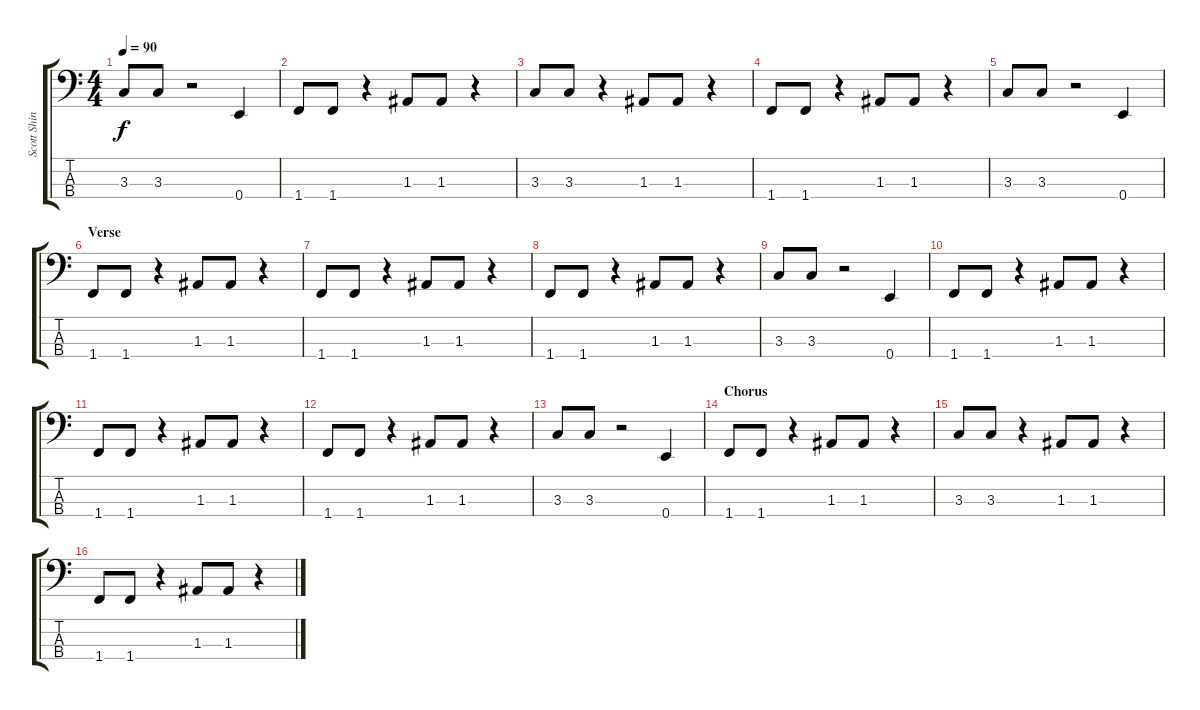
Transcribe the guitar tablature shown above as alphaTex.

\track ("Scott Shiner" "Scott Shin") {instrument electricbasspick}
\staff {score tabs}
\tuning (G2 D2 A1 E1) {hide}
\ts (4 4)
\tempo 90
\clef f4
\ks c
3.3.8{dy f} 3.3.8 r.2 0.4.4 |
1.4.8 1.4.8 r.4 1.3.8 1.3.8 r.4 |
3.3.8 3.3.8 r.4 1.3.8 1.3.8 r.4 |
1.4.8 1.4.8 r.4 1.3.8 1.3.8 r.4 |
3.3.8 3.3.8 r.2 0.4.4 |
\section ("" "Verse")
1.4.8 1.4.8 r.4 1.3.8 1.3.8 r.4 |
1.4.8 1.4.8 r.4 1.3.8 1.3.8 r.4 |
1.4.8 1.4.8 r.4 1.3.8 1.3.8 r.4 |
3.3.8 3.3.8 r.2 0.4.4 |
1.4.8 1.4.8 r.4 1.3.8 1.3.8 r.4 |
1.4.8 1.4.8 r.4 1.3.8 1.3.8 r.4 |
1.4.8 1.4.8 r.4 1.3.8 1.3.8 r.4 |
3.3.8 3.3.8 r.2 0.4.4 |
\section ("" "Chorus")
1.4.8 1.4.8 r.4 1.3.8 1.3.8 r.4 |
3.3.8 3.3.8 r.4 1.3.8 1.3.8 r.4 |
1.4.8 1.4.8 r.4 1.3.8 1.3.8 r.4
